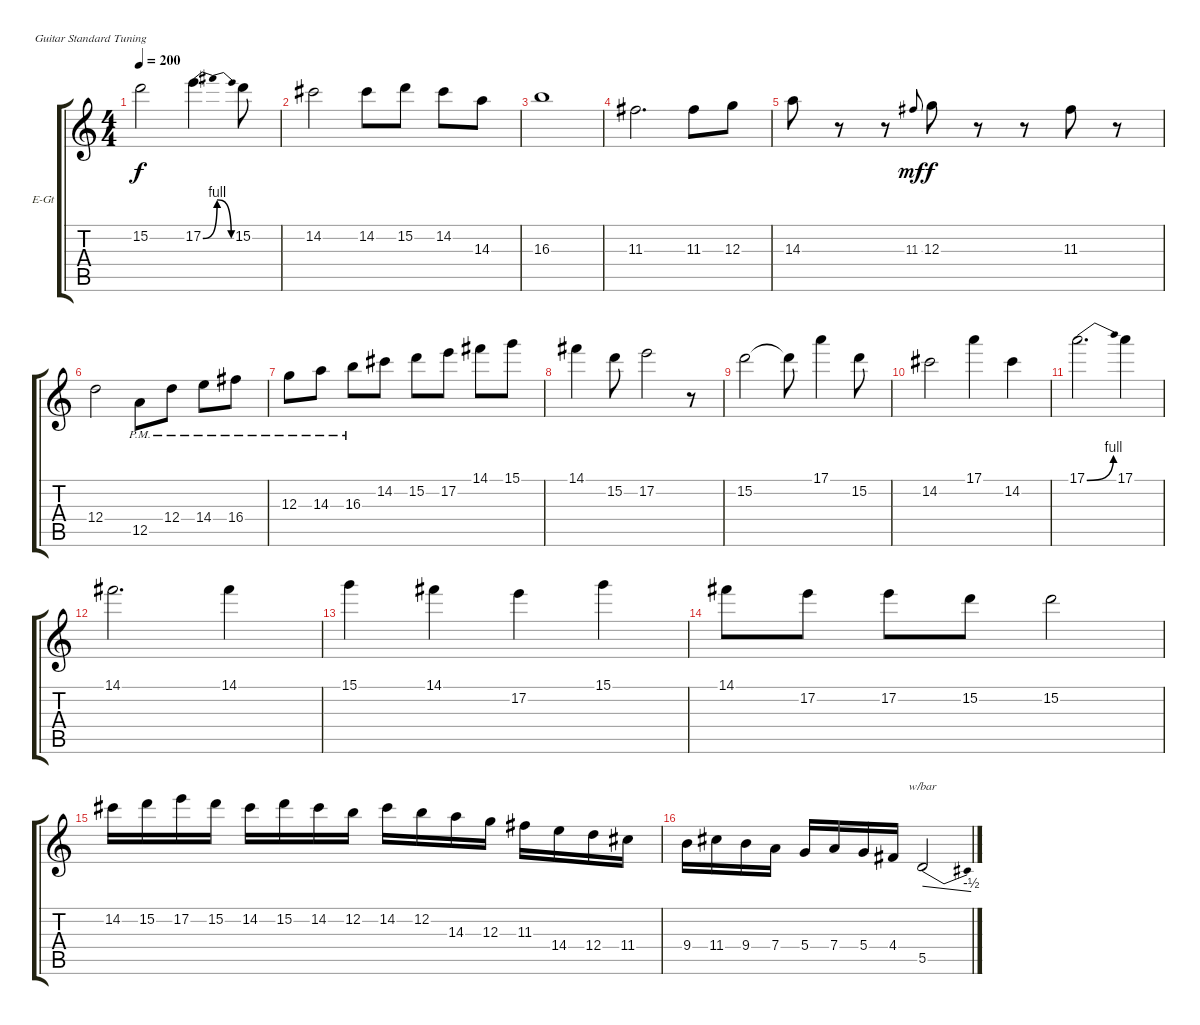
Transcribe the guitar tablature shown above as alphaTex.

\bracketExtendMode groupsimilarinstruments
\firstSystemTrackNameOrientation horizontal
\otherSystemsTrackNameOrientation horizontal
\track ("Guitare Principale" "E-Gt") {instrument distortionguitar}
\staff {score tabs}
\tuning (E4 B3 G3 D3 A2 E2)
\ts (4 4)
\tempo 200
\clef g2
\ks c
15.2.2{dy f} 17.2{be (bendrelease 0 0 30 4 30 4 60 0)}.4{d} 15.2.8 |
14.2.2 14.2.8 15.2.8 14.2.8 14.3.8 |
16.3.1 |
11.3.2{d} 11.3.8 12.3.8 |
14.3.8 r.8 r.8 11.3.8{gr onbeat dy mf} 12.3.8{dy f} r.8 r.8 11.3.8 r.8 |
12.4.2 12.5{pm}.8 12.4{pm}.8 14.4{pm}.8 16.4{pm}.8 |
12.3{pm}.8 14.3{pm}.8 16.3{pm}.8 14.2.8 15.2.8 17.2.8 14.1.8 15.1.8 |
14.1.4 15.2.8 17.2.2 r.8 |
15.2.2 15.2{t}.8 17.1.4 15.2.8 |
14.2.2 17.1.4 14.2.4 |
17.1{be (bend 0 0 60 4)}.2{d} 17.1.4 |
14.1.2{d} 14.1.4 |
15.1.4 14.1.4 17.2.4 15.1.4 |
14.1.8 17.2.8 17.2.8 15.2.8 15.2.2 |
14.2.16 15.2.16 17.2.16 15.2.16 14.2.16 15.2.16 14.2.16 12.2.16 14.2.16 12.2.16 14.3.16 12.3.16 11.3.16 14.4.16 12.4.16 11.4.16 |
9.4.16 11.4.16 9.4.16 7.4.16 5.4.16 7.4.16 5.4.16 4.4.16 5.5.2{tbe (dive default 0 0 60 -2)}
